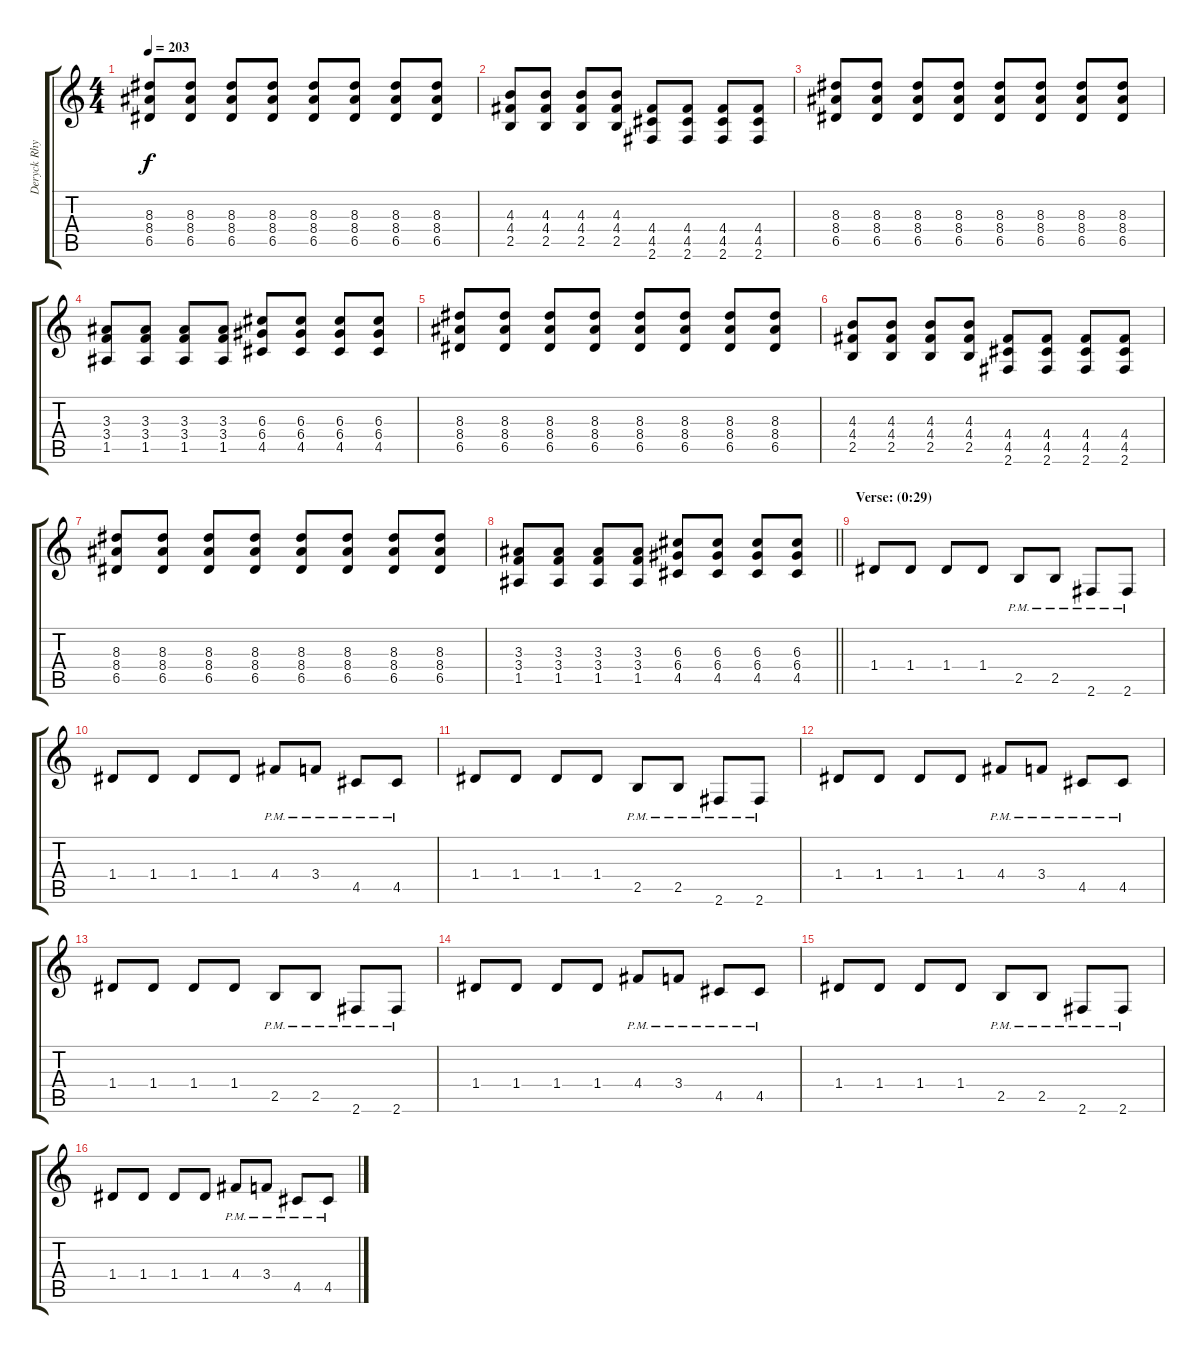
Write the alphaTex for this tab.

\track ("Deryck Rhythm" "Deryck Rhy") {instrument overdrivenguitar}
\staff {score tabs}
\tuning (E4 B3 G3 D3 A2 E2) {hide}
\ts (4 4)
\tempo 203
\clef g2
\ks c
(8.3 8.4 6.5).8{dy f} (8.3 8.4 6.5).8 (8.3 8.4 6.5).8 (8.3 8.4 6.5).8 (8.3 8.4 6.5).8 (8.3 8.4 6.5).8 (8.3 8.4 6.5).8 (8.3 8.4 6.5).8 |
(4.3 4.4 2.5).8 (4.3 4.4 2.5).8 (4.3 4.4 2.5).8 (4.3 4.4 2.5).8 (4.4 4.5 2.6).8 (4.4 4.5 2.6).8 (4.4 4.5 2.6).8 (4.4 4.5 2.6).8 |
(8.3 8.4 6.5).8 (8.3 8.4 6.5).8 (8.3 8.4 6.5).8 (8.3 8.4 6.5).8 (8.3 8.4 6.5).8 (8.3 8.4 6.5).8 (8.3 8.4 6.5).8 (8.3 8.4 6.5).8 |
(3.3 3.4 1.5).8 (3.3 3.4 1.5).8 (3.3 3.4 1.5).8 (3.3 3.4 1.5).8 (6.3 6.4 4.5).8 (6.3 6.4 4.5).8 (6.3 6.4 4.5).8 (6.3 6.4 4.5).8 |
(8.3 8.4 6.5).8 (8.3 8.4 6.5).8 (8.3 8.4 6.5).8 (8.3 8.4 6.5).8 (8.3 8.4 6.5).8 (8.3 8.4 6.5).8 (8.3 8.4 6.5).8 (8.3 8.4 6.5).8 |
(4.3 4.4 2.5).8 (4.3 4.4 2.5).8 (4.3 4.4 2.5).8 (4.3 4.4 2.5).8 (4.4 4.5 2.6).8 (4.4 4.5 2.6).8 (4.4 4.5 2.6).8 (4.4 4.5 2.6).8 |
(8.3 8.4 6.5).8 (8.3 8.4 6.5).8 (8.3 8.4 6.5).8 (8.3 8.4 6.5).8 (8.3 8.4 6.5).8 (8.3 8.4 6.5).8 (8.3 8.4 6.5).8 (8.3 8.4 6.5).8 |
\barLineRight lightlight
(3.3 3.4 1.5).8 (3.3 3.4 1.5).8 (3.3 3.4 1.5).8 (3.3 3.4 1.5).8 (6.3 6.4 4.5).8 (6.3 6.4 4.5).8 (6.3 6.4 4.5).8 (6.3 6.4 4.5).8 |
\section ("" "Verse: (0:29)")
1.4.8 1.4.8 1.4.8 1.4.8 2.5{pm}.8 2.5{pm}.8 2.6{pm}.8 2.6{pm}.8 |
1.4.8 1.4.8 1.4.8 1.4.8 4.4{pm}.8 3.4{pm}.8 4.5{pm}.8 4.5{pm}.8 |
1.4.8 1.4.8 1.4.8 1.4.8 2.5{pm}.8 2.5{pm}.8 2.6{pm}.8 2.6{pm}.8 |
1.4.8 1.4.8 1.4.8 1.4.8 4.4{pm}.8 3.4{pm}.8 4.5{pm}.8 4.5{pm}.8 |
1.4.8 1.4.8 1.4.8 1.4.8 2.5{pm}.8 2.5{pm}.8 2.6{pm}.8 2.6{pm}.8 |
1.4.8 1.4.8 1.4.8 1.4.8 4.4{pm}.8 3.4{pm}.8 4.5{pm}.8 4.5{pm}.8 |
1.4.8 1.4.8 1.4.8 1.4.8 2.5{pm}.8 2.5{pm}.8 2.6{pm}.8 2.6{pm}.8 |
1.4.8 1.4.8 1.4.8 1.4.8 4.4{pm}.8 3.4{pm}.8 4.5{pm}.8 4.5{pm}.8
